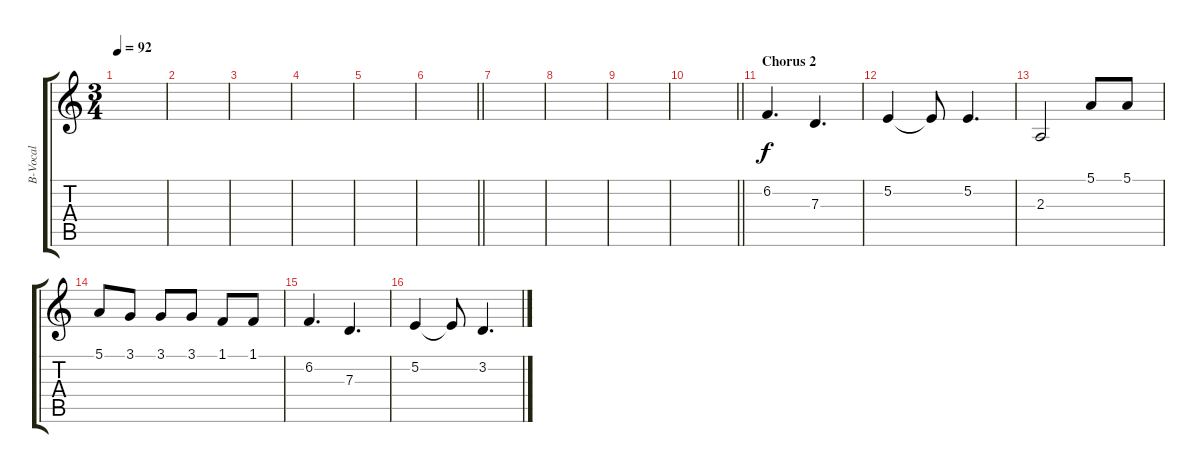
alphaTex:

\track ("B-Vocal" "B-Vocal") {instrument violin}
\staff {score tabs}
\tuning (E4 B3 G3 D3 A2 D2) {hide}
\ts (3 4)
\tempo 92
\clef g2
\ks c
|
|
|
|
|
\barLineRight lightlight
|
|
|
|
\barLineRight lightlight
|
\section ("" "Chorus 2")
6.2.4{d} 7.3.4{d} |
5.2.4 5.2{t}.8 5.2.4{d} |
2.3.2 5.1.8 5.1.8 |
5.1.8 3.1.8 3.1.8 3.1.8 1.1.8 1.1.8 |
6.2.4{d} 7.3.4{d} |
5.2.4 5.2{t}.8 3.2.4{d}
